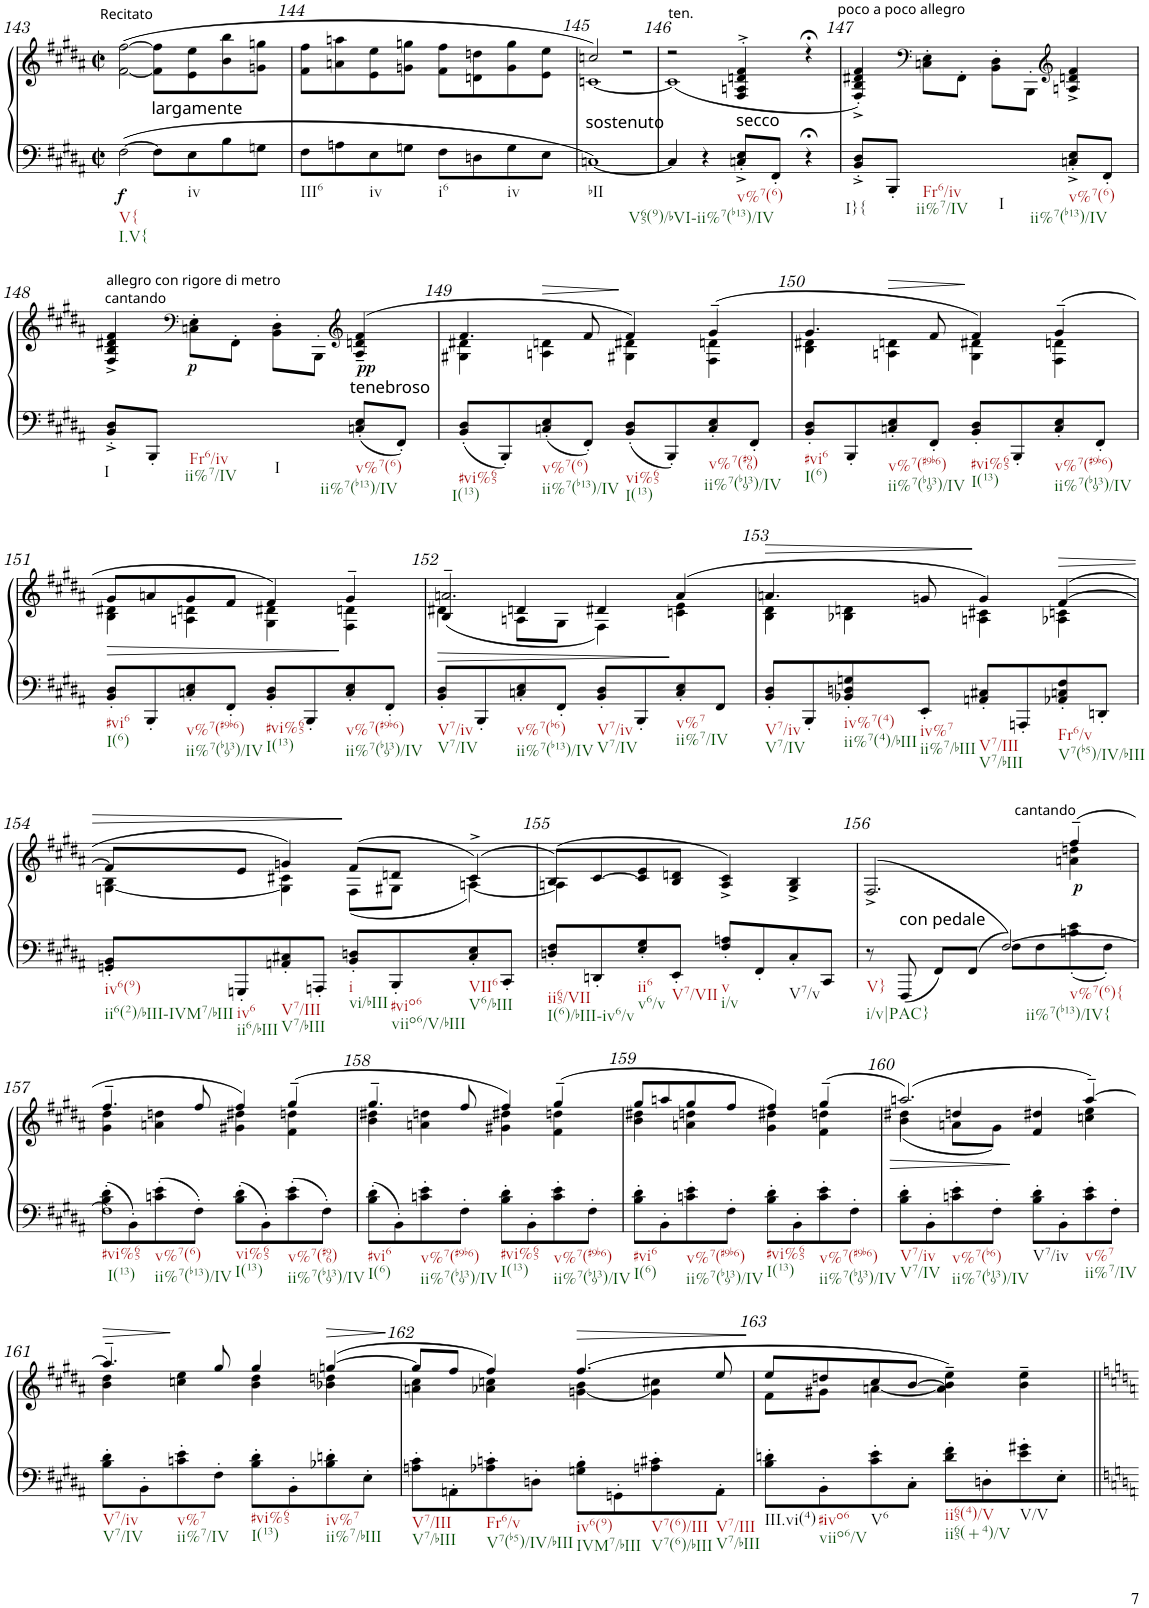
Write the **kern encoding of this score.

**kern	**kern	**dynam
*part1	*part1	*part1
*staff2	*staff1	*staff1/2
*I"Klavier	*	*
*I'Klav.	*	*
!!LO:PB:g=z
*clefF4	*clefG2	*
*k[f#c#g#d#a#]	*k[f#c#g#d#a#]	*
*B:	*B:	*
*M2/2	*M2/2	*
*met(c|)	*met(c|)	*
=143	=143	=143
!	!LO:TX:a:t=Recitato	!
!LO:TX:b:t=V{	!	!
!LO:TX:b:t=I.V{	!	!
!	!	!LO:DY:b=2
[2F#\	([<2f#\ [>2ff#\	f
!LO:TX:a:t=largamente	!	!
8F#\L]	8f#\] 8ff#\]L	.
!LO:TX:b:t=iv	!	!
8E\	8e\ 8ee\	.
8B\	8b\ 8bb\	.
8Gn\J	8gn\ 8ggn\J	.
=144	=144	=144
!LO:TX:b:t=III6	!	!
8F#\L	8f#\ 8ff#\L	.
8An\	8an\ 8aan\	.
!LO:TX:b:t=iv	!	!
8E\	8e\ 8ee\	.
8Gn\J	8gn\ 8ggn\J	.
!LO:TX:b:t=i6	!	!
8F#\L	8f#\ 8ff#\L	.
8Dn\	8dn\ 8ddn\	.
!LO:TX:b:t=iv	!	!
8G\	8g\ 8gg\	.
8E\J	8e\ 8ee\J	.
=145	=145	=145
*	*^	*
!LO:TX:a:t=sostenuto	!	!	!
!LO:TX:b:t=bII	!	!	!
[1Cn	2ccn/)	[1cn	.
.	2r	.	.
=146	=146	=146	=146
!	!LO:TX:a:t=ten.	!	!
4C/]	2r	(<1c]	.
4r	.	.	.
!LO:TX:a:t=secco	!	!	!
!LO:TX:b:t=v%7(6)	!	!	!
!LO:TX:b:t=V65(9)/bVI-ii%7(b13)/IV	!	!	!
8Cn/'^ 8E/'^L	4F#/'^ 4An/'^ 4dn/'^ 4f#/'^	.	.
8FF#'/J	.	.	.
!	!LO:TX:a:t=poco a poco allegro	!	!
4r;<	4r;<	.	.
*	*v	*v	*
=147	=147	=147
!LO:TX:b:t=I}{	!	!
8BB/'^ 8D#/'^L	4F#/'^ 4B/'^ 4d#X/'^ 4f#/'^)	.
8BBB'/J	.	.
*	*clefF4	*
!LO:TX:b:t=Fr6/iv	!	!
!LO:TX:b:t=ii%7/IV	!	!
!LO:TX:b:t=I	!	!
2ryy	8Cn\' 8E\'L	.
.	8FF#'\J	.
.	8BB\' 8D#\'L	.
.	8BBB'\J	.
*	*clefG2	*
!LO:TX:b:t=v%7(6)	!	!
!LO:TX:b:t=ii%7(b13)/IV	!	!
8Cn/'^ 8E/'^L	4An/^ 4dn/^ 4f#/^	.
8FF#'/J	.	.
!!LO:LB:g=z
=148	=148	=148
!	!LO:TX:a:t=cantando	!
!	!LO:TX:a:t=allegro con rigore di metro	!
!LO:TX:b:t=I	!	!
8BB/'^ 8D#/'^L	4F#/^ 4B/^ 4d#X/^ 4f#/^	.
8BBB'/J	.	.
*	*clefF4	*
!LO:TX:b:t=Fr6/iv	!	!
!LO:TX:b:t=ii%7/IV	!	!
!LO:TX:b:t=I	!	!
!	!	!LO:DY:b
2ryy	8Cn\' 8E\'L	p
.	8FF#'\J	.
.	8BB\' 8D#\'L	.
.	8BBB'\J	.
*	*clefG2	*
!LO:TX:a:t=tenebroso	!	!
!LO:TX:b:t=v%7(6)	!	!
!LO:TX:b:t=ii%7(b13)/IV	!	!
!	!	!LO:DY:b
8Cn/' 8E/'L	(>4A#/~ 4dn/~ 4f#/~	pp
8FF#'/J	.	.
=149	=149	=149
*	*^	*
!LO:TX:b:t=#vi%65	!	!	!
!LO:TX:b:t=I(13)	!	!	!
8BB/' 8D#/'L	4.f#/	4G#X\ 4d#X\	.
8BBB'/	.	.	.
!LO:TX:b:t=v%7(6)	!	!	!
!LO:TX:b:t=ii%7(b13)/IV	!	!	!
!	!	!	!LO:HP:b
8Cn/' 8E/'	.	4An\ 4dn\	>
8FF#'/J	8f#/	.	.
!LO:TX:b:t=vi%65	!	!	!
!LO:TX:b:t=I(13)	!	!	!
8BB/' 8D#/'L	4f#/)	4G#X\ 4d#X\	.
8BBB'/	.	.	.
!LO:TX:b:t=v%7(#96)	!	!	!
!LO:TX:b:t=ii%7(b139)/IV	!	!	!
8C/' 8E/'	(4g#~/	4F#\ 4dn\	.
8FF#'/J	.	.	.
=150	=150	=150	=150
!LO:TX:b:t=#vi6	!	!	!
!LO:TX:b:t=I(6)	!	!	!
8BB/' 8D#/'L	4.g#/	4B\ 4d#X\	.
8BBB'/	.	.	.
!LO:TX:b:t=v%7(#9b6)	!	!	!
!LO:TX:b:t=ii%7(b139)/IV	!	!	!
!	!	!	!LO:HP:b
8Cn/' 8E/'	.	4An\ 4dn\	>
8FF#'/J	8f#/	.	.
!LO:TX:b:t=#vi%65	!	!	!
!LO:TX:b:t=I(13)	!	!	!
8BB/' 8D#/'L	4f#/)	4G#\ 4d#X\	]
8BBB'/	.	.	.
!LO:TX:b:t=v%7(#9b6)	!	!	!
!LO:TX:b:t=ii%7(b139)/IV	!	!	!
8C/' 8E/'	(4g#~/	4F#\ 4dn\	.
8FF#'/J	.	.	.
!!LO:LB:g=z	!!
=151	=151	=151	=151
!LO:TX:b:t=#vi6	!	!	!
!LO:TX:b:t=I(6)	!	!	!
!	!	!	!LO:HP:b
8BB/' 8D#/'L	8g#/L	4B\ 4d#X\	>
8BBB'/	8an/	.	.
!LO:TX:b:t=v%7(#9b6)	!	!	!
!LO:TX:b:t=ii%7(b139)/IV	!	!	!
8Cn/' 8E/'	8g#/	4An\ 4dn\	.
8FF#'/J	8f#/J	.	.
!LO:TX:b:t=#vi%65	!	!	!
!LO:TX:b:t=I(13)	!	!	!
8BB/' 8D#/'L	4f#/)	4G#\ 4d#X\	.
8BBB'/	.	.	.
!LO:TX:b:t=v%7(#9b6)	!	!	!
!LO:TX:b:t=ii%7(b139)/IV	!	!	!
8C/' 8E/'	4g#~/	4F#\ 4dn\	]
8FF#'/J	.	.	.
*	*v	*v	*
=152	=152	=152
!LO:TX:b:t=V7/iv	!	!
!LO:TX:b:t=V7/IV	!	!
!	!	!LO:HP:b
*	*^	*
*	*	*^	*
8BB/' 8D#/'L	2.an~/	4d#X\	(<4B/	>
8BBB'/	.	.	.	.
!LO:TX:b:t=v%7(b6)	!	!	!	!
!LO:TX:b:t=ii%7(b13)/IV	!	!	!	!
8Cn/' 8E/'	.	4dn/	8An\L	.
8FF#'/J	.	.	8G#\J	.
!LO:TX:b:t=V7/iv	!	!	!	!
!LO:TX:b:t=V7/IV	!	!	!	!
8BB/' 8D#/'L	.	4d#X/	4F#\)	.
8BBB'/	.	.	.	.
!LO:TX:b:t=v%7	!	!	!	!
!LO:TX:b:t=ii%7/IV	!	!	!	!
8C/' 8E/'	(4a/	4cn\ 4e\	4ryy	]
8FF#/J	.	.	.	.
*	*v	*v	*v	*
=153	=153	=153
!LO:TX:b:t=V7/iv	!	!
!LO:TX:b:t=V7/IV	!	!
!	!	!LO:HP:b
*	*^	*
8BB/' 8D#/'L	4.an/	4B\ 4d#\	>
8BBB'/	.	.	.
!LO:TX:b:t=iv%7(4)	!	!	!
!LO:TX:b:t=ii%7(4)/bIII	!	!	!
8BB-X/' 8Dn/' 8Gn/'	.	4B-X\ 4dn\	.
!LO:TX:b:t=iv%7	!	!	!
!LO:TX:b:t=ii%7/bIII	!	!	!
8EE'/J	8gn/	.	.
!LO:TX:b:t=V7/III	!	!	!
!LO:TX:b:t=V7/bIII	!	!	!
8AAn/' 8C#X/'L	4g/)	4An\ 4c#X\	]
8AAAn'/	.	.	.
!LO:TX:b:t=Fr6/v	!	!	!
!LO:TX:b:t=V7(b5)/IV/bIII	!	!	!
!	!	!	!LO:HP:b
8AA-X/' 8Cn/' 8F#/'	([4f#/	4A-X\ 4cn\	>
8DDn'/J	.	.	.
!!LO:LB:g=z	!!
=154	=154	=154	=154
!LO:TX:b:t=iv6(9)	!	!	!
!LO:TX:b:t=ii6(2)/bIII-IVM7/bIII	!	!	!
8GGn/' 8BB/'L	8f#/L]	[<4Gn\ 4B\	.
!LO:TX:b:t=iv6	!	!	!
!LO:TX:b:t=ii6/bIII	!	!	!
8GGGn'/	8e/J	.	.
!LO:TX:b:t=V7/III	!	!	!
!LO:TX:b:t=V7/bIII	!	!	!
8AAn/' 8C#X/'	4gn/)	4G\] 4c#X\	.
8AAAn'/J	.	.	.
!LO:TX:b:t=i	!	!	!
!LO:TX:b:t=vi/bIII	!	!	!
8BB/' 8Dn/'L	(8f#/L	(8F#\L	]
!LO:TX:b:t=#vio6	!	!	!
!LO:TX:b:t=viio6/V/bIII	!	!	!
8BBB'/	8dn/J	8G#X\J	.
!LO:TX:b:t=VII6	!	!	!
!LO:TX:b:t=V6/bIII	!	!	!
8C#/' 8E/'	(4c#^/)	[4An\)	.
8CC#'/J	.	.	.
=155	=155	=155	=155
!LO:TX:b:t=ii65/VII	!	!	!
!LO:TX:b:t=I(6)/bIII-iv6/v	!	!	!
8Dn/' 8F#/'L	(8B/L)	4An\]	.
8DDn'/	[8c#/	.	.
!LO:TX:b:t=ii6	!	!	!
!LO:TX:b:t=v6/v	!	!	!
8E/' 8G#/'	8c#/] 8e/	2.ryy	.
!LO:TX:b:t=V7/VII	!	!	!
8EE'/J	8B/ 8dn/J	.	.
!LO:TX:b:t=v	!	!	!
!LO:TX:b:t=i/v	!	!	!
8F#/' 8An/'L	4A/^ 4c#/^)	.	.
8FF#'/	.	.	.
!LO:TX:b:t=V7/v	!	!	!
8C#'/	4G#/^ 4B/^	.	.
8CC#/J	.	.	.
=156	=156	=156	=156
*^	*	*	*
!LO:TX:b:t=V}	!	!	!	!
!LO:TX:b:t=i/v|PAC}	!	!	!	!
8r	2ryy	(2.F#^/	2.ryy	.
!LO:TX:a:t=con pedale	!	!	!	!
8FFF#/	.	.	.	.
8FF#/L	.	.	.	.
8FF#/J	.	.	.	.
!LO:TX:b:t=v%7(6){	!	!	!	!
!LO:TX:b:t=ii%7(b13)/IV{	!	!	!	!
[2F#/)	8F#\L	.	.	.
.	8F#\	.	.	.
!	!	!LO:TX:a:t=cantando	!	!
!	!	!	!	!LO:DY:b
.	8cn\' 8e\'	(4ff#~/	4an\ 4ddn\	p
.	8F#'\J	.	.	.
!!LO:LB:g=z	!!
=157	=157	=157	=157	=157
!LO:TX:b:t=#vi%65	!	!	!	!
!LO:TX:b:t=I(13)	!	!	!	!
8B\'> 8d#\'>L	1F#]	4.ff#~/	4g#\ 4dd#\	.
8BB'>\	.	.	.	.
!LO:TX:b:t=v%7(6)	!	!	!	!
!LO:TX:b:t=ii%7(b13)/IV	!	!	!	!
8cn\'> 8e\'>	.	.	4an\ 4ddn\	.
8F#'>\J	.	8ff#/	.	.
!LO:TX:b:t=vi%65	!	!	!	!
!LO:TX:b:t=I(13)	!	!	!	!
8B\'> 8d#\'>L	.	4ff#/)	4g#X\ 4dd#X\	.
8BB'>\	.	.	.	.
!LO:TX:b:t=v%7(#96)	!	!	!	!
!LO:TX:b:t=ii%7(b139)/IV	!	!	!	!
8c\'> 8e\'>	.	(4gg#~/	4f#\ 4ddn\	.
8F#'>\J	.	.	.	.
*v	*v	*	*	*
=158	=158	=158	=158
!LO:TX:b:t=#vi6	!	!	!
!LO:TX:b:t=I(6)	!	!	!
8B\' 8d#\'L	4.gg#~/	4b\ 4dd#X\	.
8BB'\	.	.	.
!LO:TX:b:t=v%7(#9b6)	!	!	!
!LO:TX:b:t=ii%7(b139)/IV	!	!	!
8cn\' 8e\'	.	4an\ 4ddn\	.
8F#'\J	8ff#/	.	.
!LO:TX:b:t=#vi%65	!	!	!
!LO:TX:b:t=I(13)	!	!	!
8B\' 8d#\'L	4ff#/)	4g#X\ 4dd#X\	.
8BB'\	.	.	.
!LO:TX:b:t=v%7(#9b6)	!	!	!
!LO:TX:b:t=ii%7(b139)/IV	!	!	!
8c\' 8e\'	(4gg#~/	4f#\ 4ddn\	.
8F#'\J	.	.	.
=159	=159	=159	=159
!LO:TX:b:t=#vi6	!	!	!
!LO:TX:b:t=I(6)	!	!	!
8B\' 8d#\'L	8gg#/L	4b\ 4dd#X\	.
8BB'\	8aan/	.	.
!LO:TX:b:t=v%7(#9b6)	!	!	!
!LO:TX:b:t=ii%7(b139)/IV	!	!	!
8cn\' 8e\'	8gg#/	4an\ 4ddn\	.
8F#'\J	8ff#/J	.	.
!LO:TX:b:t=#vi%65	!	!	!
!LO:TX:b:t=I(13)	!	!	!
8B\' 8d#\'L	4ff#/)	4g#\ 4dd#X\	.
8BB'\	.	.	.
!LO:TX:b:t=v%7(#9b6)	!	!	!
!LO:TX:b:t=ii%7(b139)/IV	!	!	!
8c\' 8e\'	(4gg#~/	4f#\ 4ddn\	.
8F#'\J	.	.	.
*	*v	*v	*
=160	=160	=160
!LO:TX:b:t=V7/iv	!	!
!LO:TX:b:t=V7/IV	!	!
!	!	!LO:HP:b
*	*^	*
*	*	*^	*
8B\' 8d#\'L	(2.aan/)	4dd#X\	(4b\	>
8BB'\	.	.	.	.
!LO:TX:b:t=v%7(b6)	!	!	!	!
!LO:TX:b:t=ii%7(b139)/IV	!	!	!	!
8cn\' 8e\'	.	4ddn/	8an\L	.
8F#'\J	.	.	8g#\J)	.
!LO:TX:b:t=V7/iv	!	!	!	!
8B\' 8d#\'L	.	4f#/ 4dd#X/	2ryy	]
8BB'\	.	.	.	.
!LO:TX:b:t=v%7	!	!	!	!
!LO:TX:b:t=ii%7/IV	!	!	!	!
8c\' 8e\'	[4aa~/)	4ccn\ 4ee\	.	.
8F#'\J	.	.	.	.
*	*v	*v	*v	*
!!LO:LB:g=z
=161	=161	=161
!LO:TX:b:t=V7/iv	!	!
!LO:TX:b:t=V7/IV	!	!
!	!	!LO:HP:b
*	*^	*
8B\' 8d#\'L	4.aa~/]	4b\ 4dd#\	>
8BB'\	.	.	.
!LO:TX:b:t=v%7	!	!	!
!LO:TX:b:t=ii%7/IV	!	!	!
8cn\' 8e\'	.	4ccn\ 4ee\	]
8F#'\J	8gg#/	.	.
!LO:TX:b:t=#vi%65	!	!	!
!LO:TX:b:t=I(13)	!	!	!
8B\' 8d#\'L	4gg#/	4b\ 4dd#\	.
8BB'\	.	.	.
!LO:TX:b:t=iv%7	!	!	!
!LO:TX:b:t=ii%7/bIII	!	!	!
8B-X\' 8dn\'	([>4ggn/	4b-X\ 4ddn\	.
8E'\J	.	.	.
=162	=162	=162	=162
!LO:TX:b:t=V7/III	!	!	!
!LO:TX:b:t=V7/bIII	!	!	!
8An\' 8c#\'L	8gg/L]	4an\ 4cc#\	.
8AAn'\	8ff#/J	.	.
!LO:TX:b:t=Fr6/v	!	!	!
!LO:TX:b:t=V7(b5)/IV/bIII	!	!	!
8A-X\' 8cn\'	4ff#/)	4a-X\ 4ccn\	.
8Dn'\J	.	.	.
!LO:TX:b:t=iv6(9)	!	!	!
!LO:TX:b:t=IVM7/bIII	!	!	!
8Gn\' 8B\'L	(4.ff#/	[4gn\ 4b\	.
8GGn'\	.	.	.
!LO:TX:b:t=V7(6)/III	!	!	!
!LO:TX:b:t=V7(6)/bIII	!	!	!
8An\' 8c#X\'	.	4g\] 4cc#X\	.
!LO:TX:b:t=V7/III	!	!	!
!LO:TX:b:t=V7/bIII	!	!	!
8AA'\J	8ee/	.	.
*	*v	*v	*
.	.	]
=163	=163	=163
*	*^	*
!LO:TX:b:t=III.vi(4)	!	!	!
8B\' 8dn\'L	8ee/L	8f#\L	.
!LO:TX:b:t=#ivo6	!	!	!
!LO:TX:b:t=viio6/V	!	!	!
8BB'\	8ddn/	8g#X\J	.
!LO:TX:b:t=V6	!	!	!
8c#\' 8e\'	8cc#/	[4an\	.
8C#'\J	[8b/J	.	.
!LO:TX:b:t=ii65(4)/V	!	!	!
!LO:TX:b:t=ii65(+4)/V	!	!	!
8d\' 8f#\'L	4a\]~ 4b\]~ 4ee\~)	2ryy	.
8Dn'\	.	.	.
!LO:TX:b:t=V/V	!	!	!
8e\' 8g#X\'	4b\~ 4ee\~	.	.
8E'\J	.	.	.
*	*v	*v	*
=||	=||	=||
*-	*-	*-
